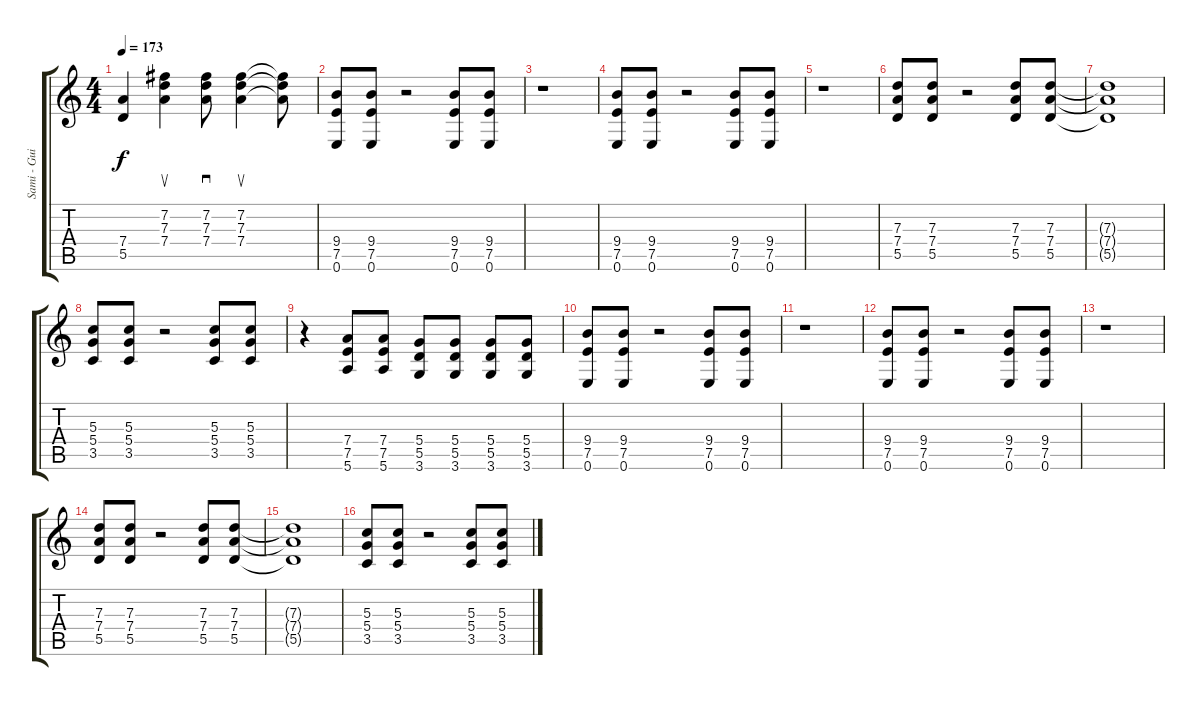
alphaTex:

\track ("Sami - Guitar 3" "Sami - Gui") {instrument distortionguitar}
\staff {score tabs}
\tuning (E4 B3 G3 D3 A2 E2) {hide}
\ts (4 4)
\tempo 173
\clef g2
\ks c
(7.4 5.5).4{dy f} (7.2 7.3 7.4).4{su} (7.2 7.3 7.4).8{sd} (7.2 7.3 7.4).4{su} (7.2{t} 7.3{t} 7.4{t}).8 |
(9.4 7.5 0.6).8 (9.4 7.5 0.6).8 r.2 (9.4 7.5 0.6).8 (9.4 7.5 0.6).8 |
r.1 |
(9.4 7.5 0.6).8 (9.4 7.5 0.6).8 r.2 (9.4 7.5 0.6).8 (9.4 7.5 0.6).8 |
r.1 |
(7.3 7.4 5.5).8 (7.3 7.4 5.5).8 r.2 (7.3 7.4 5.5).8 (7.3 7.4 5.5).8 |
(7.3{t} 7.4{t} 5.5{t}).1 |
(5.3 5.4 3.5).8 (5.3 5.4 3.5).8 r.2 (5.3 5.4 3.5).8 (5.3 5.4 3.5).8 |
r.4 (7.4 7.5 5.6).8 (7.4 7.5 5.6).8 (5.4 5.5 3.6).8 (5.4 5.5 3.6).8 (5.4 5.5 3.6).8 (5.4 5.5 3.6).8 |
(9.4 7.5 0.6).8 (9.4 7.5 0.6).8 r.2 (9.4 7.5 0.6).8 (9.4 7.5 0.6).8 |
r.1 |
(9.4 7.5 0.6).8 (9.4 7.5 0.6).8 r.2 (9.4 7.5 0.6).8 (9.4 7.5 0.6).8 |
r.1 |
(7.3 7.4 5.5).8 (7.3 7.4 5.5).8 r.2 (7.3 7.4 5.5).8 (7.3 7.4 5.5).8 |
(7.3{t} 7.4{t} 5.5{t}).1 |
(5.3 5.4 3.5).8 (5.3 5.4 3.5).8 r.2 (5.3 5.4 3.5).8 (5.3 5.4 3.5).8
